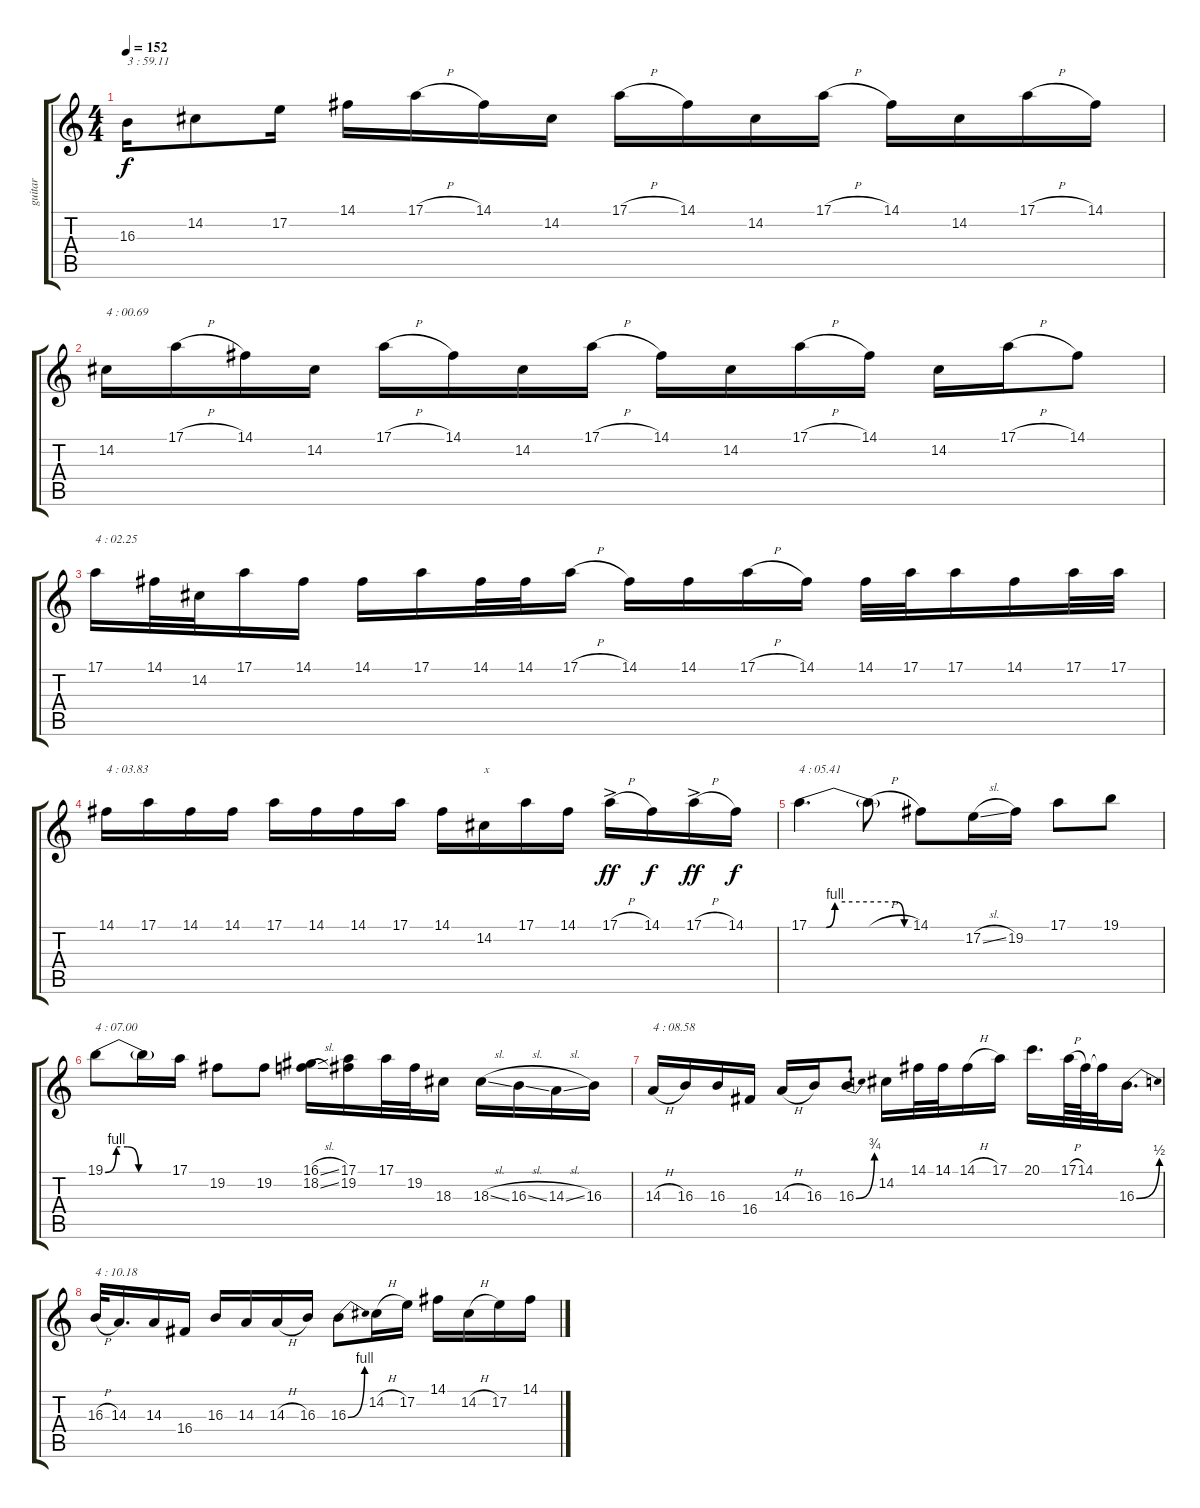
\track ("guitar" "guitar") {instrument lead1square}
\staff {score tabs}
\tuning (E4 B3 G3 D3 A2 E2) {hide}
\ts (4 4)
\tempo 152
\clef g2
\ks c
16.3{t}.16{txt "3 : 59.11" dy f} 14.2.8 17.2.16 14.1.16 17.1{h}.16 14.1.16 14.2.16 17.1{h}.16 14.1.16 14.2.16 17.1{h}.16 14.1.16 14.2.16 17.1{h}.16 14.1.16 |
14.2.16{txt "4 : 00.69"} 17.1{h}.16 14.1.16 14.2.16 17.1{h}.16 14.1.16 14.2.16 17.1{h}.16 14.1.16 14.2.16 17.1{h}.16 14.1.16 14.2.16 17.1{h}.16 14.1.8 |
17.1.16{txt "4 : 02.25"} 14.1.32 14.2.32 17.1.16 14.1.16 14.1.16 17.1.16 14.1.32 14.1.32 17.1{h}.16 14.1.16 14.1.16 17.1{h}.16 14.1.16 14.1.32 17.1.32 17.1.16 14.1.16 17.1.32 17.1.32 |
14.1.16{txt "4 : 03.83"} 17.1.16 14.1.16 14.1.16 17.1.16 14.1.16 14.1.16 17.1.16 14.1.16 14.2.16{txt "x"} 17.1.16 14.1.16 17.1{h ac}.16{dy ff} 14.1.16{dy f} 17.1{h ac}.16{dy ff} 14.1.16{dy f} |
17.1{be (custom 0 0 10 0 15 4 50 4 55 0 60 0)}.4{d txt "4 : 05.41"} 17.1{h t}.8 14.1.8 17.2{sl}.16 19.2.16 17.1.8 19.1.8 |
19.1{be (custom 0 0 10 4 20 4 30 0 60 0)}.8{txt "4 : 07.00"} 19.1{t}.16 17.1.16 19.2.8 19.2.8 (16.1{sl} 18.2{sl}).16 (17.1 19.2).16 17.1.32 19.2.32 18.3.16 18.3{sl}.16 16.3{sl}.16 14.3{sl}.16 16.3.16 |
14.3{h}.16{txt "4 : 08.58"} 16.3.16 16.3.16 16.4.16 14.3{h}.16 16.3.16 16.3{be (bend 0 0 60 3)}.8 14.2.16 14.1.32 14.1.32 14.1{h}.16 17.1.16 20.1.16{d} 17.1{h}.64 14.1.64 14.1{t}.32 16.3{be (bend 0 0 60 2)}.16{d} |
16.3{h}.32{txt "4 : 10.18"} 14.3.16{d} 14.3.16 16.4.16 16.3.16 14.3.16 14.3{h}.16 16.3.16 16.3{be (bend 0 0 60 4)}.8 14.2{h}.16 17.2.16 14.1.16 14.2{h}.16 17.2.16 14.1.16
